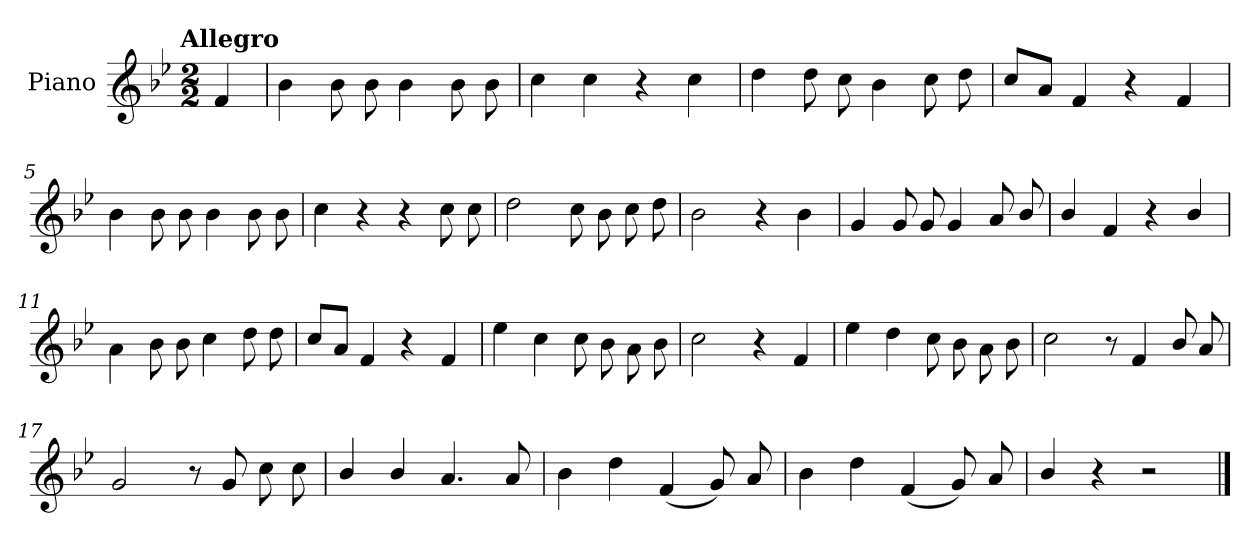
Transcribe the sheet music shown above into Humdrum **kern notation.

**kern
*part1
*staff1
*I"Piano
*I'Pno.
*clefG2
*k[b-e-]
!!LO:TX:omd:t=Allegro
*M2/2
*MM144
=
4f/
=1
4b-\
8b-\
8b-\
4b-\
8b-\
8b-\
=2
4cc\
4cc\
4r
4cc\
=3
4dd\
8dd\
8cc\
4b-\
8cc\
8dd\
=4
8cc/L
8a/J
4f/
4r
4f/
!!LO:LB:g=z
=5
4b-\
8b-\
8b-\
4b-\
8b-\
8b-\
=6
4cc\
4r
4r
8cc\
8cc\
=7
2dd\
8cc\
8b-\
8cc\
8dd\
=8
2b-\
4r
4b-\
=9
4g/
8g/
8g/
4g/
8a/
8b-/
=10
4b-/
4f/
4r
4b-/
!!LO:LB:g=z
=11
4a\
8b-\
8b-\
4cc\
8dd\
8dd\
=12
8cc/L
8a/J
4f/
4r
4f/
=13
4ee-\
4cc\
8cc\
8b-\
8a\
8b-\
=14
2cc\
4r
4f/
=15
4ee-\
4dd\
8cc\
8b-\
8a\
8b-\
=16
2cc\
8r
4f/
8b-/
8a/
!!LO:LB:g=z
=17
2g/
8r
8g/
8cc\
8cc\
=18
4b-/
4b-/
4.a/
8a/
=19
4b-\
4dd\
(<4f/
8g/)
8a/
=20
4b-\
4dd\
(<4f/
8g/)
8a/
=21
4b-/
4r
2r
==
*-
